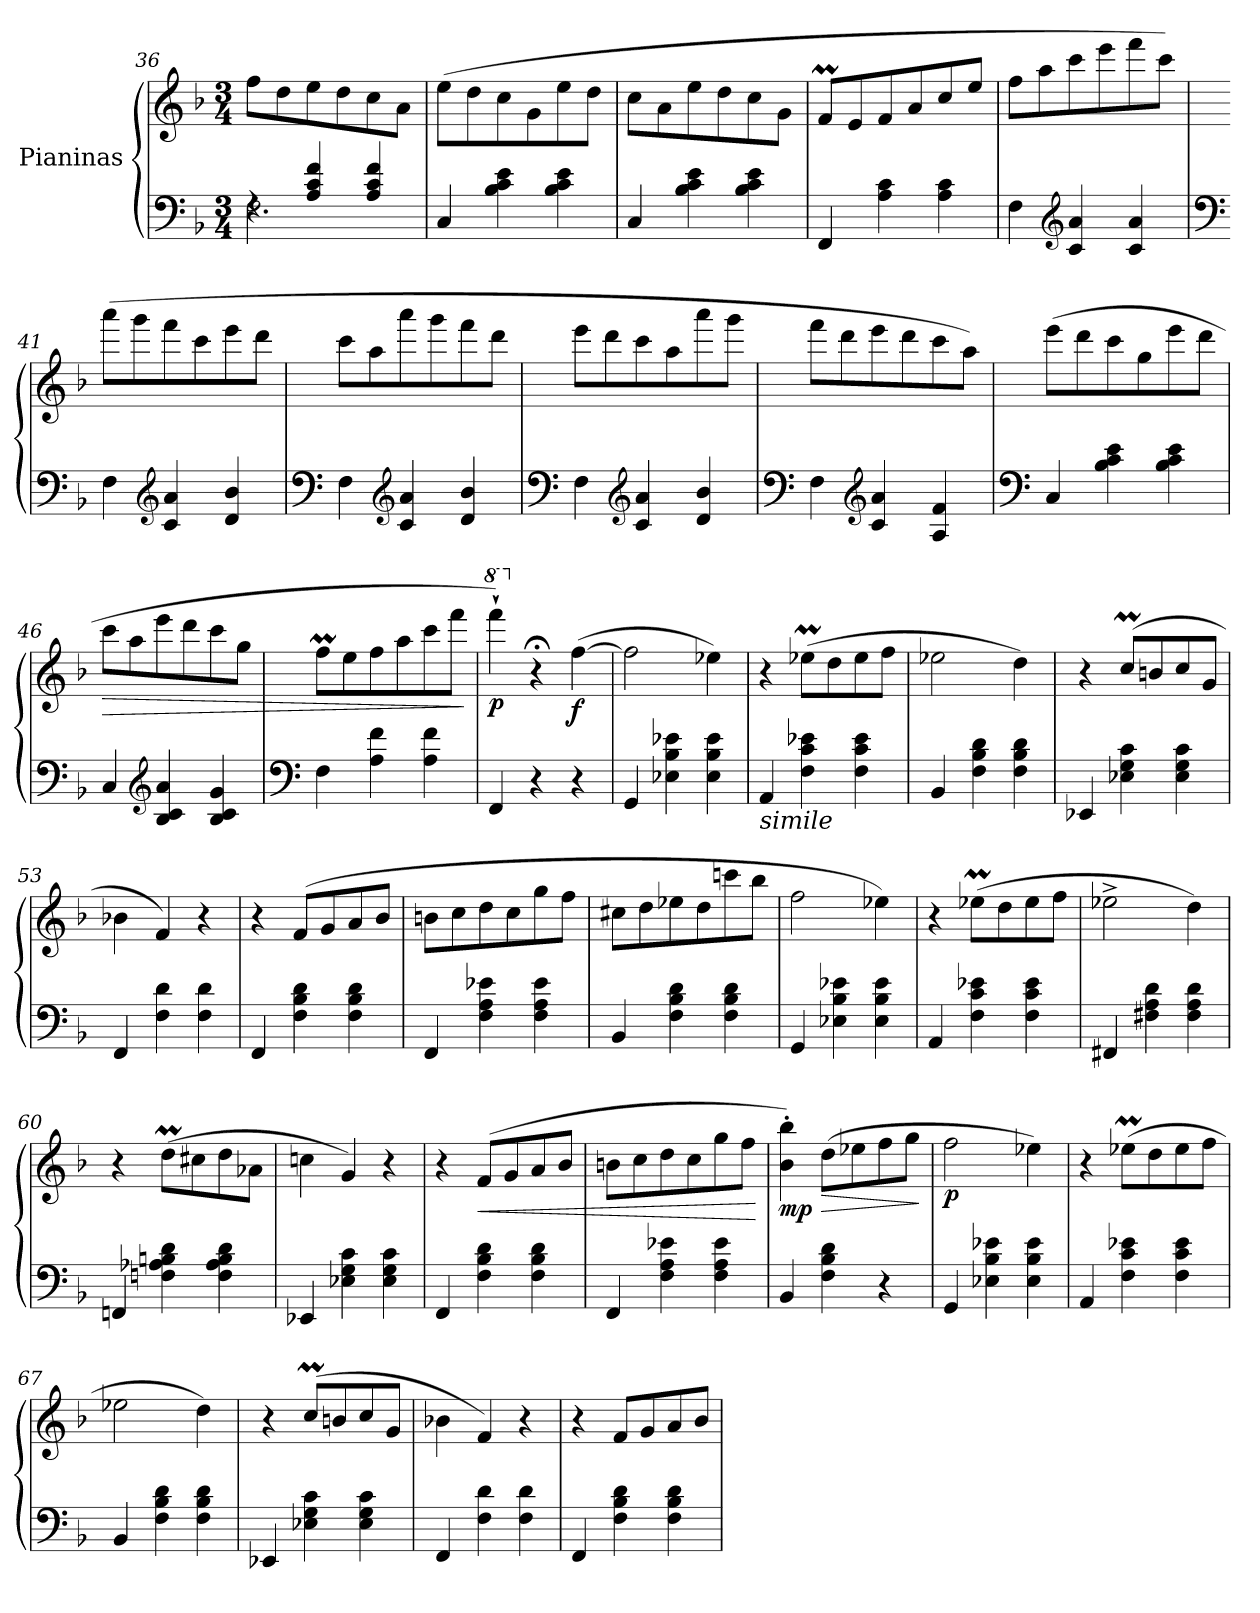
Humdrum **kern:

**kern	**kern	**dynam
*part1	*part1	*part1
*staff2	*staff1	*staff1/2
*I"Pianinas	*	*
*clefF4	*clefG2	*
*k[b-]	*k[b-]	*
*M3/4	*M3/4	*
=36	=36	=36
*^	*	*
4rF	2.F\	8ff\L	.
.	.	8dd\	.
4A/ 4c/ 4f/	.	8ee\	.
.	.	8dd\	.
4A/ 4c/ 4f/	.	8cc\	.
.	.	8a\J	.
*v	*v	*	*
=37	=37	=37
4C/	(8ee\L	.
.	8dd\	.
4B-\ 4c\ 4e\	8cc\	.
.	8g\	.
4B-\ 4c\ 4e\	8ee\	.
.	8dd\J	.
=38	=38	=38
4C/	8cc\L	.
.	8a\	.
4B-\ 4c\ 4e\	8ee\	.
.	8dd\	.
4B-\ 4c\ 4e\	8cc\	.
.	8g\J	.
=39	=39	=39
4FF/	8fM/L	.
.	8e/	.
4A\ 4c\	8f/	.
.	8a/	.
4A\ 4c\	8cc/	.
.	8ee/J	.
=40	=40	=40
4F\	8ff\L	.
.	8aa\	.
*clefG2	*	*
4c/ 4a/	8ccc\	.
.	8eee\	.
4c/ 4a/	8fff\	.
.	8ccc\J)	.
!!LO:LB:g=z
=41	=41	=41
*clefF4	*	*
4F\	(8aaa\L	.
.	8ggg\	.
*clefG2	*	*
4c/ 4a/	8fff\	.
.	8ccc\	.
4d/ 4b-/	8eee\	.
.	8ddd\J	.
=42	=42	=42
*clefF4	*	*
4F\	8ccc\L	.
.	8aa\	.
*clefG2	*	*
4c/ 4a/	8aaa\	.
.	8ggg\	.
4d/ 4b-/	8fff\	.
.	8ddd\J	.
=43	=43	=43
*clefF4	*	*
4F\	8eee\L	.
.	8ddd\	.
*clefG2	*	*
4c/ 4a/	8ccc\	.
.	8aa\	.
4d/ 4b-/	8aaa\	.
.	8ggg\J	.
=44	=44	=44
*clefF4	*	*
4F\	8fff\L	.
.	8ddd\	.
*clefG2	*	*
4c/ 4a/	8eee\	.
.	8ddd\	.
4A/ 4f/	8ccc\	.
.	8aa\J)	.
!!LO:LB:g=z
=45	=45	=45
*clefF4	*	*
4C/	(8eee\L	.
.	8ddd\	.
4B-\ 4c\ 4e\	8ccc\	.
.	8gg\	.
4B-\ 4c\ 4e\	8eee\	.
.	8ddd\J	.
=46	=46	=46
!	!	!LO:HP:b
4C/	8ccc\L	>
.	8aa\	.
*clefG2	*	*
4B-/ 4c/ 4a/	8eee\	.
.	8ddd\	.
4B-/ 4c/ 4g/	8ccc\	.
.	8gg\J	.
=47	=47	=47
*clefF4	*	*
*	*MM285	*
4F\	8ffM\L	.
.	8ee\	.
*	*MM258	*
4A\ 4f\	8ff\	.
.	8aa\	.
4A\ 4f\	8ccc\	.
*	*MM246	*
.	8fff\J	.
.	.	]
=48	=48	=48
*	*8va	*
*	*MM213	*
!	!	!LO:DY:b
4FF/	4ffff`\)	p
*	*X8va	*
4r	4r;<	.
!	!	!LO:DY:b
4r	([4ff\	f
=49	=49	=49
4GG/	2ff\]	.
4E-X\ 4B-\ 4e-X\	.	.
4E-\ 4B-\ 4e-\	4ee-X\)	.
=50	=50	=50
!LO:TX:b:i:t=simile	!	!
4AA/	4r	.
4F\ 4c\ 4e-X\	(8ee-XM\L	.
.	8dd\	.
4F\ 4c\ 4e-\	8ee-\	.
.	8ff\J	.
!!LO:LB:g=z
=51	=51	=51
4BB-/	2ee-X\	.
4F\ 4B-\ 4d\	.	.
4F\ 4B-\ 4d\	4dd\)	.
=52	=52	=52
4EE-X/	4r	.
4E-X\ 4G\ 4c\	(8ccM/L	.
.	8bn/	.
4E-\ 4G\ 4c\	8cc/	.
.	8g/J	.
=53	=53	=53
4FF/	4b-X\	.
4F\ 4d\	4f/)	.
4F\ 4d\	4r	.
=54	=54	=54
4FF/	4r	.
4F\ 4B-\ 4d\	(8f/L	.
.	8g/	.
4F\ 4B-\ 4d\	8a/	.
.	8b-/J	.
=55	=55	=55
4FF/	8bn\L	.
.	8cc\	.
4F\ 4A\ 4e-X\	8dd\	.
.	8cc\	.
4F\ 4A\ 4e-\	8gg\	.
.	8ff\J	.
=56	=56	=56
4BB-/	8cc#X\L	.
.	8dd\	.
4F\ 4B-\ 4d\	8ee-X\	.
.	8dd\	.
4F\ 4B-\ 4d\	8cccn\	.
.	8bb-\J	.
=57	=57	=57
4GG/	2ff\	.
4E-X\ 4B-\ 4e-X\	.	.
4E-\ 4B-\ 4e-\	4ee-X\)	.
!!LO:PB:g=z
=58	=58	=58
4AA/	4r	.
4F\ 4c\ 4e-X\	(8ee-XM\L	.
.	8dd\	.
4F\ 4c\ 4e-\	8ee-\	.
.	8ff\J	.
=59	=59	=59
4FF#X/	2ee-X^\	.
4F#X\ 4A\ 4d\	.	.
4F#\ 4A\ 4d\	4dd\)	.
=60	=60	=60
4FFn/	4r	.
4Fn\ 4A-X\ 4Bn\ 4d\	(8ddM\L	.
.	8cc#X\	.
4F\ 4A-\ 4B\ 4d\	8dd\	.
.	8a-X\J	.
=61	=61	=61
4EE-X/	4ccn\	.
4E-X\ 4G\ 4c\	4g/)	.
4E-\ 4G\ 4c\	4r	.
=62	=62	=62
4FF/	4r	.
!	!	!LO:HP:b
4F\ 4B-\ 4d\	(8f/L	<
.	8g/	.
4F\ 4B-\ 4d\	8a/	.
.	8b-/J	.
=63	=63	=63
4FF/	8bn\L	.
.	8cc\	.
4F\ 4A\ 4e-X\	8dd\	.
.	8cc\	.
4F\ 4A\ 4e-\	8gg\	.
.	8ff\J	.
.	.	[
!!LO:LB:g=z
=64	=64	=64
!	!	!LO:DY:b
4BB-/	4b-\' 4bb-\')	mp
!	!	!LO:HP:b
4F\ 4B-\ 4d\	(8dd\L	>
.	8ee-X\	.
4r	8ff\	.
.	8gg\J	.
.	.	]
=65	=65	=65
!	!	!LO:DY:b
4GG/	2ff\	p
4E-X\ 4B-\ 4e-X\	.	.
4E-\ 4B-\ 4e-\	4ee-X\)	.
=66	=66	=66
4AA/	4r	.
4F\ 4c\ 4e-X\	(8ee-XM\L	.
.	8dd\	.
4F\ 4c\ 4e-\	8ee-\	.
.	8ff\J	.
=67	=67	=67
4BB-/	2ee-X\	.
4F\ 4B-\ 4d\	.	.
4F\ 4B-\ 4d\	4dd\)	.
=68	=68	=68
4EE-X/	4r	.
4E-X\ 4G\ 4c\	(8ccM/L	.
.	8bn/	.
4E-\ 4G\ 4c\	8cc/	.
.	8g/J	.
=69	=69	=69
4FF/	4b-X\	.
4F\ 4d\	4f/)	.
4F\ 4d\	4r	.
=70	=70	=70
4FF/	4r	.
4F\ 4B-\ 4d\	8f/L	.
.	8g/	.
4F\ 4B-\ 4d\	8a/	.
.	8b-/J	.
=	=	=
*-	*-	*-
